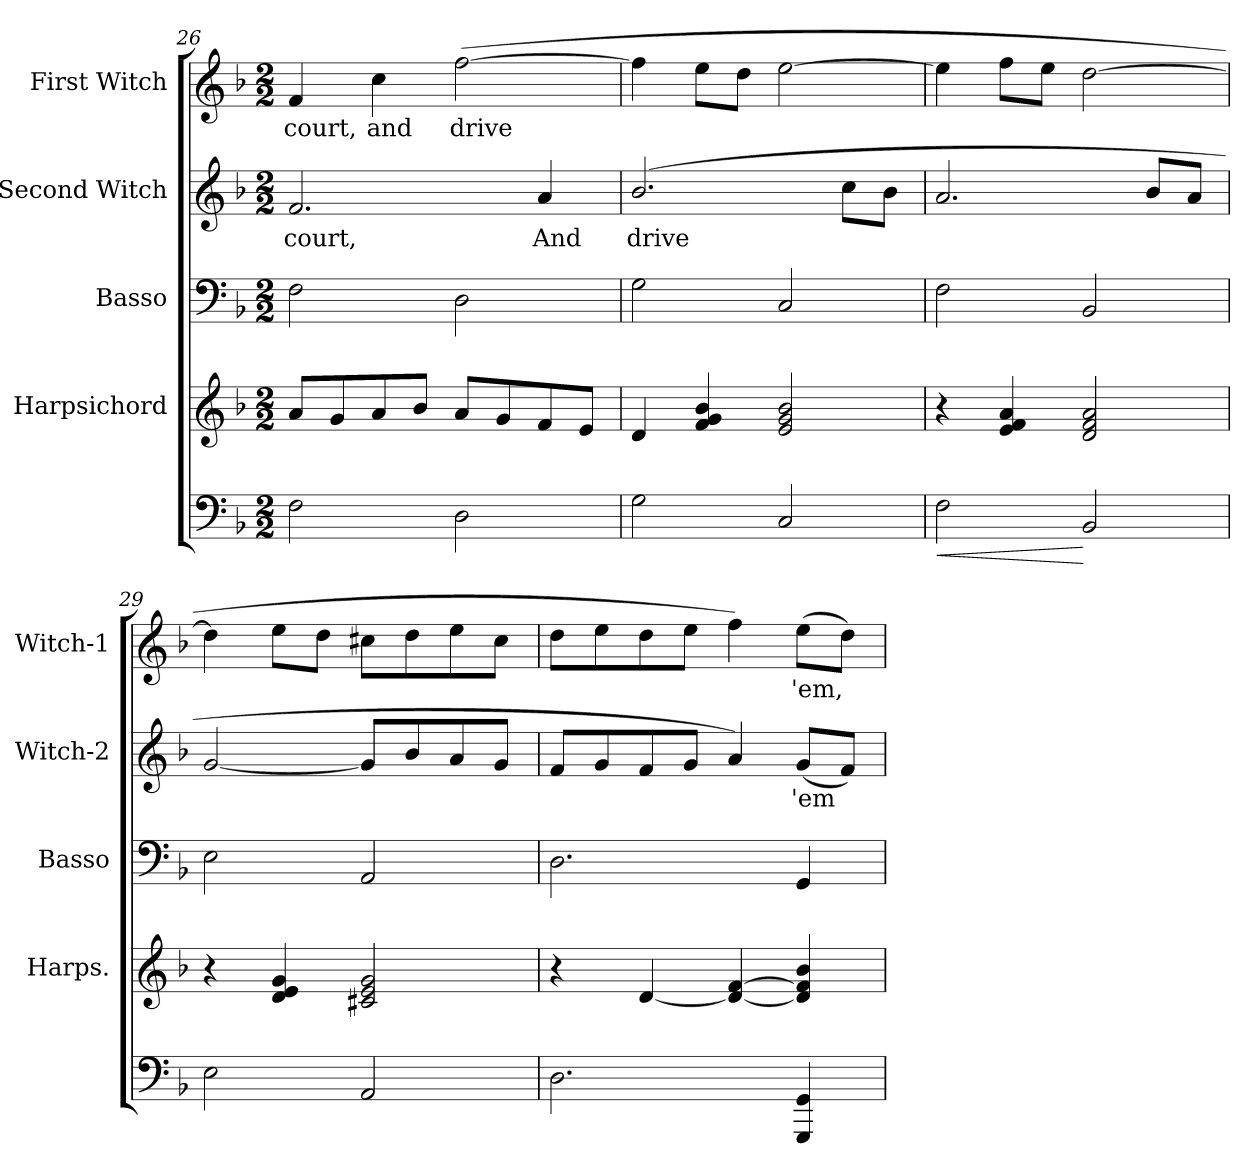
**kern	**dynam	**kern	**kern	**kern	**text	**kern	**text
*part5	*part5	*part4	*part3	*part2	*part2	*part1	*part1
*staff5	*staff5	*staff4	*staff3	*staff2	*staff2	*staff1	*staff1
*	*	*I"Harpsichord	*I"Basso	*I"Second Witch	*	*I"First Witch	*
*	*	*I'Harps.	*I'Basso	*I'Witch-2	*	*I'Witch-1	*
*clefF4	*	*clefG2	*clefF4	*clefG2	*	*clefG2	*
*k[b-]	*	*k[b-]	*k[b-]	*k[b-]	*	*k[b-]	*
*d:	*	*d:	*d:	*d:	*	*d:	*
*M2/2	*	*M2/2	*M2/2	*M2/2	*	*M2/2	*
=26	=26	=26	=26	=26	=26	=26	=26
!	!	!	!	!	!LO:LY:b:color=#000000	!	!
!	!	!	!	!	!	!	!LO:LY:b:color=#000000
2Fi\	.	8ai/L	2Fi\	2.fi/	court,	4fi/	court,
.	.	8gi/	.	.	.	.	.
!	!	!	!	!	!	!	!LO:LY:b:color=#000000
.	.	8ai/	.	.	.	4cci\	and
.	.	8b-i/J	.	.	.	.	.
!	!	!	!	!	!	!	!LO:LY:b:color=#000000
2Di\	.	8ai/L	2Di\	.	.	([2ffi\	drive
.	.	8gi/	.	.	.	.	.
!	!	!	!	!	!LO:LY:b:color=#000000	!	!
.	.	8fi/	.	4ai/	And	.	.
.	.	8ei/J	.	.	.	.	.
=27	=27	=27	=27	=27	=27	=27	=27
!	!	!	!	!	!LO:LY:b:color=#000000	!	!
2Gi\	.	4di/	2Gi\	(2.b-i/	drive	4ffi\]	.
.	.	4fi/ 4gi 4b-i	.	.	.	8eei\L	.
.	.	.	.	.	.	8ddi\J	.
2Ci/	.	2ei/ 2gi 2b-i	2Ci/	.	.	[2eei\	.
.	.	.	.	8cci\L	.	.	.
.	.	.	.	8b-i\J	.	.	.
!!LO:LB:g=z
=28	=28	=28	=28	=28	=28	=28	=28
!	!LO:HP:b	!	!	!	!	!	!
2Fi\	<	4r	2Fi\	2.ai/	.	4eei\]	.
.	.	4ei/ 4fi 4ai	.	.	.	8ffi\L	.
.	.	.	.	.	.	8eei\J	.
2BB-i/	[	2di/ 2fi 2ai	2BB-i/	.	.	[2ddi\	.
.	.	.	.	8b-i/L	.	.	.
.	.	.	.	8ai/J	.	.	.
=29	=29	=29	=29	=29	=29	=29	=29
2Ei\	.	4r	2Ei\	[2gi/	.	4ddi\]	.
.	.	4di/ 4ei 4gi	.	.	.	8eei\L	.
.	.	.	.	.	.	8ddi\J	.
2AAi/	.	2c#Xi/ 2ei 2gi	2AAi/	8gi/L]	.	8cc#Xi\L	.
.	.	.	.	8b-i/	.	8ddi\	.
.	.	.	.	8ai/	.	8eei\	.
.	.	.	.	8gi/J	.	8cc#i\J	.
=30	=30	=30	=30	=30	=30	=30	=30
2.Di\	.	4r	2.Di\	8fi/L	.	8ddi\L	.
.	.	.	.	8gi/	.	8eei\	.
.	.	[4di/	.	8fi/	.	8ddi\	.
.	.	.	.	8gi/J	.	8eei\J	.
.	.	4di/_ [4fi	.	4ai/)	.	4ffi\)	.
!	!	!	!	!	!LO:LY:b:color=#000000	!	!
!	!	!	!	!	!	!	!LO:LY:b:color=#000000
4GGGi/ 4GGi	.	4di/] 4fi] 4b-i	4GGi/	(8gi/L	'em	(8eei\L	'em,
.	.	.	.	8fi/J)	.	8ddi\J)	.
=	=	=	=	=	=	=	=
*-	*-	*-	*-	*-	*-	*-	*-
